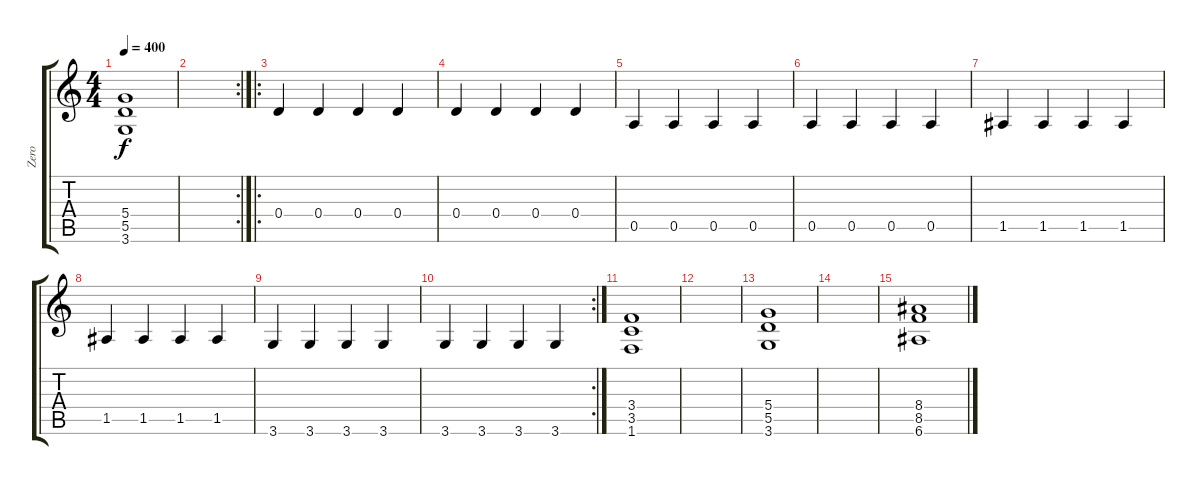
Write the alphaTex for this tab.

\track ("Zero" "Zero") {instrument overdrivenguitar}
\staff {score tabs}
\tuning (E4 B3 G3 D3 A2 E2) {hide}
\ts (4 4)
\tempo 400
\clef g2
\ks c
(5.4 5.5 3.6).1{dy f} |
\rc 2
|
\ro
0.4.4 0.4.4 0.4.4 0.4.4 |
0.4.4 0.4.4 0.4.4 0.4.4 |
0.5.4 0.5.4 0.5.4 0.5.4 |
0.5.4 0.5.4 0.5.4 0.5.4 |
1.5.4 1.5.4 1.5.4 1.5.4 |
1.5.4 1.5.4 1.5.4 1.5.4 |
3.6.4 3.6.4 3.6.4 3.6.4 |
\rc 2
3.6.4 3.6.4 3.6.4 3.6.4 |
(3.4 3.5 1.6).1 |
|
(5.4 5.5 3.6).1 |
|
(8.4 8.5 6.6).1
